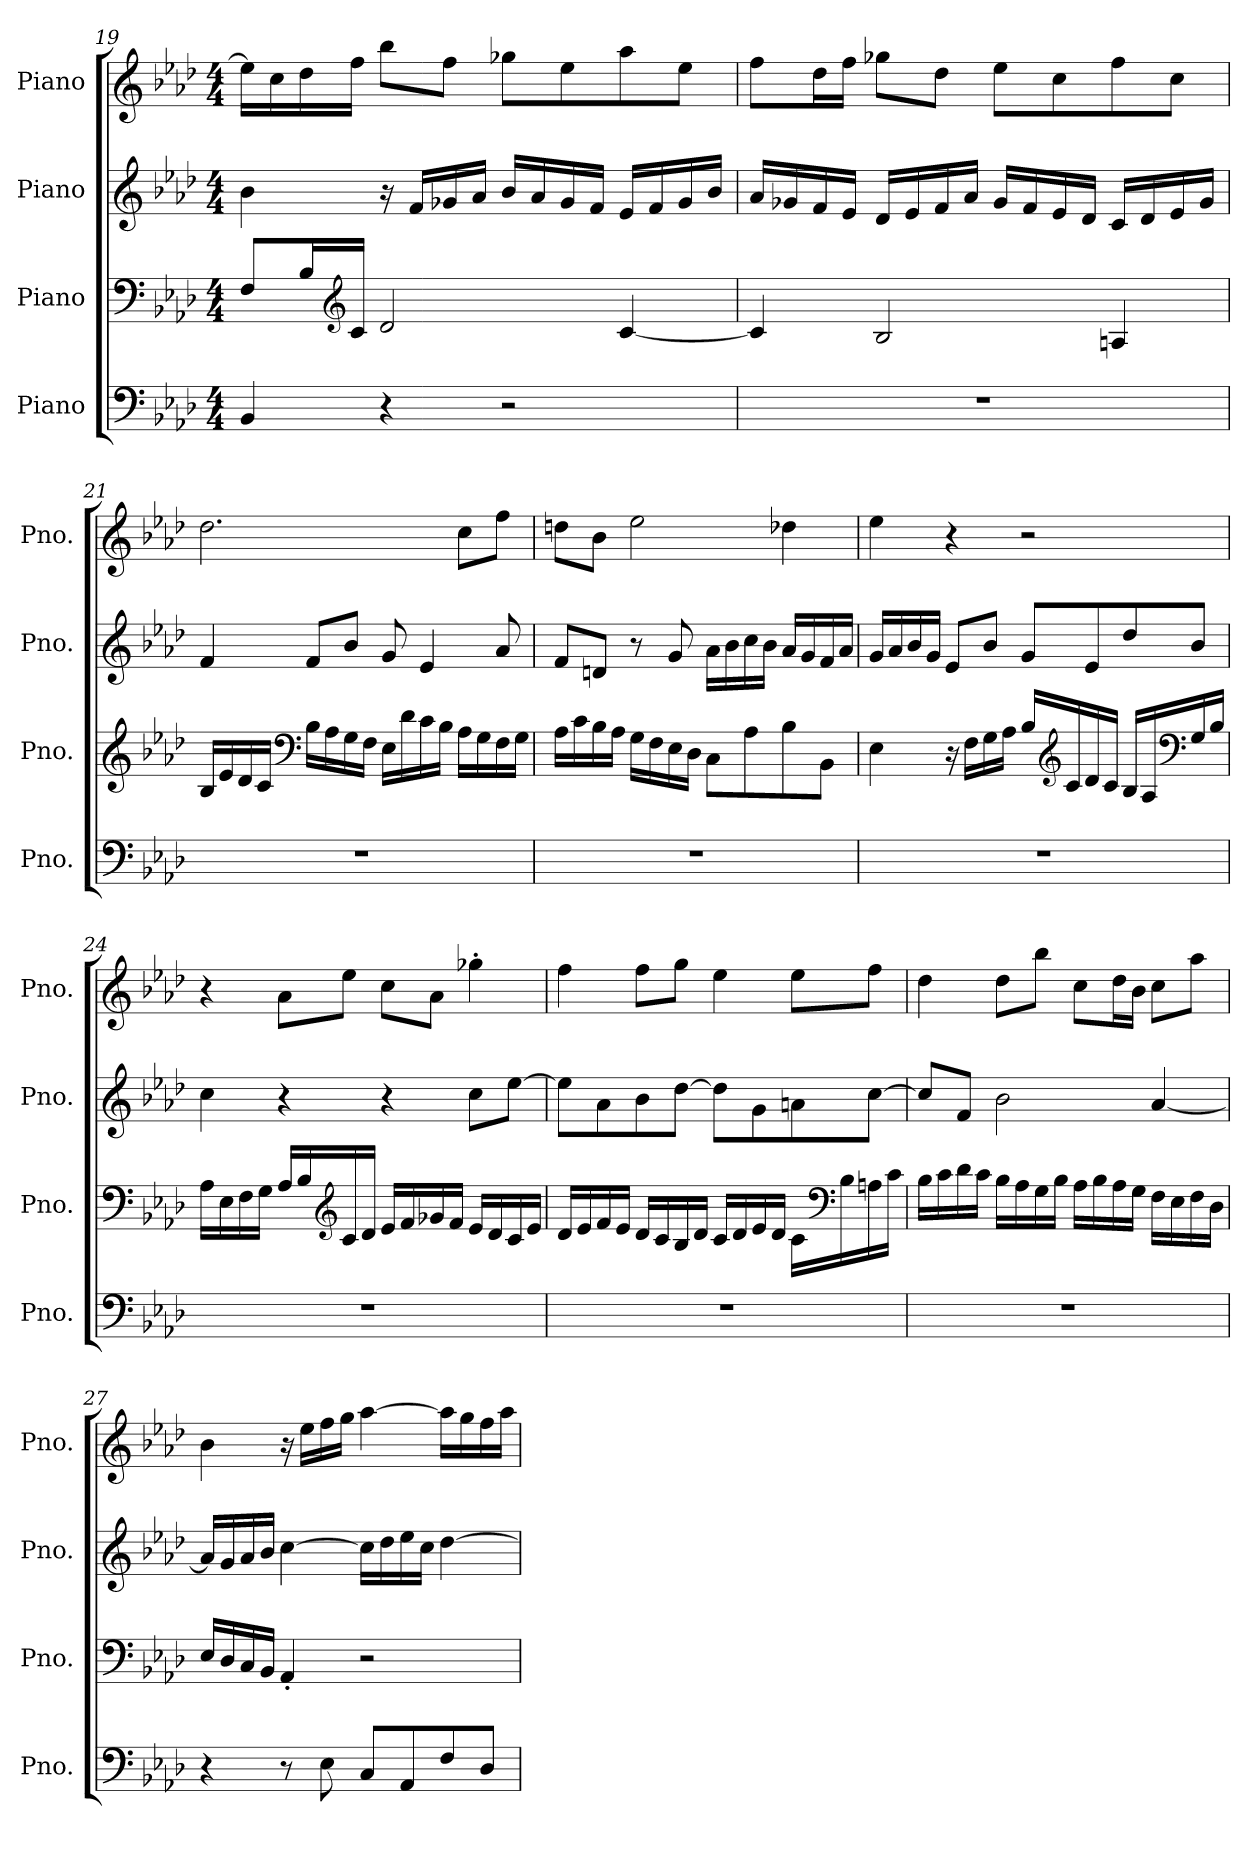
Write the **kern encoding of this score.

**kern	**kern	**kern	**kern
*part4	*part3	*part2	*part1
*staff4	*staff3	*staff2	*staff1
*I"Piano	*I"Piano	*I"Piano	*I"Piano
*I'Pno.	*I'Pno.	*I'Pno.	*I'Pno.
*clefF4	*clefF4	*clefG2	*clefG2
*k[b-e-a-d-]	*k[b-e-a-d-]	*k[b-e-a-d-]	*k[b-e-a-d-]
*M4/4	*M4/4	*M4/4	*M4/4
=19	=19	=19	=19
4BB-/	8F/L	4b-\	16ee-\LL]
.	.	.	16cc\
.	16B-/L	.	16dd-\
*	*clefG2	*	*
.	16c/JJ	.	16ff\JJ
4r	2d-/	16r	8bb-\L
.	.	16f/LL	.
.	.	16g-X/	8ff\J
.	.	16a-/JJ	.
2r	.	16b-/LL	8gg-X\L
.	.	16a-/	.
.	.	16g-/	8ee-\
.	.	16f/JJ	.
.	[4c/	16e-/LL	8aa-\
.	.	16f/	.
.	.	16g-/	8ee-\J
.	.	16b-/JJ	.
!!LO:PB:g=z
=20	=20	=20	=20
1r	4c/]	16a-/LL	8ff\L
.	.	16g-X/	.
.	.	16f/	16dd-\L
.	.	16e-/JJ	16ff\JJ
.	2B-/	16d-/LL	8gg-X\L
.	.	16e-/	.
.	.	16f/	8dd-\J
.	.	16a-/JJ	.
.	.	16g-/LL	8ee-\L
.	.	16f/	.
.	.	16e-/	8cc\
.	.	16d-/JJ	.
.	4An/	16c/LL	8ff\
.	.	16d-/	.
.	.	16e-/	8cc\J
.	.	16g-/JJ	.
=21	=21	=21	=21
1r	16B-/LL	4f/	2.dd-\
.	16e-/	.	.
.	16d-/	.	.
.	16c/JJ	.	.
*	*clefF4	*	*
.	16B-\LL	8f/L	.
.	16A-\	.	.
.	16G\	8b-/J	.
.	16F\JJ	.	.
.	16E-\LL	8g/	.
.	16d-\	.	.
.	16c\	4e-/	.
.	16B-\JJ	.	.
.	16A-\LL	.	8cc\L
.	16G\	.	.
.	16F\	8a-/	8ff\J
.	16G\JJ	.	.
!!LO:LB:g=z
=22	=22	=22	=22
1r	16A-\LL	8f/L	8ddn\L
.	16c\	.	.
.	16B-\	8dn/J	8b-\J
.	16A-\JJ	.	.
.	16G\LL	8r	2ee-\
.	16F\	.	.
.	16E-\	8g/	.
.	16D-\JJ	.	.
.	8C\L	16a-\LL	.
.	.	16b-\	.
.	8A-\	16cc\	.
.	.	16b-\JJ	.
.	8B-\	16a-/LL	4dd-X\
.	.	16g/	.
.	8BB-\J	16f/	.
.	.	16a-/JJ	.
=23	=23	=23	=23
1r	4E-\	16g/LL	4ee-\
.	.	16a-/	.
.	.	16b-/	.
.	.	16g/JJ	.
.	16r	8e-/L	4r
.	16F\LL	.	.
.	16G\	8b-/J	.
.	16A-\JJ	.	.
.	16B-/LL	8g/L	2r
*	*clefG2	*	*
.	16c/	.	.
.	16d-/	8e-/	.
.	16c/JJ	.	.
.	16B-/LL	8dd-/	.
.	16A-/	.	.
*	*clefF4	*	*
.	16G/	8b-/J	.
.	16B-/JJ	.	.
!!LO:LB:g=z
=24	=24	=24	=24
1r	16A-\LL	4cc\	4r
.	16E-\	.	.
.	16F\	.	.
.	16G\JJ	.	.
.	16A-/LL	4r	8a-\L
.	16B-/	.	.
*	*clefG2	*	*
.	16c/	.	8ee-\J
.	16d-/JJ	.	.
.	16e-/LL	4r	8cc\L
.	16f/	.	.
.	16g-X/	.	8a-\J
.	16f/JJ	.	.
.	16e-/LL	8cc\L	4gg-X'\
.	16d-/	.	.
.	16c/	[8ee-\J	.
.	16e-/JJ	.	.
=25	=25	=25	=25
1r	16d-/LL	8ee-\L]	4ff\
.	16e-/	.	.
.	16f/	8a-\	.
.	16e-/JJ	.	.
.	16d-/LL	8b-\	8ff\L
.	16c/	.	.
.	16B-/	[8dd-\J	8gg\J
.	16d-/JJ	.	.
.	16c/LL	8dd-\L]	4ee-\
.	16d-/	.	.
.	16e-/	8g\	.
.	16d-/JJ	.	.
.	16c\LL	8an\	8ee-\L
*	*clefF4	*	*
.	16B-\	.	.
.	16An\	[8cc\J	8ff\J
.	16c\JJ	.	.
!!LO:PB:g=z
=26	=26	=26	=26
1r	16B-\LL	8cc/L]	4dd-\
.	16c\	.	.
.	16d-\	8f/J	.
.	16c\JJ	.	.
.	16B-\LL	2b-\	8dd-\L
.	16A-\	.	.
.	16G\	.	8bb-\J
.	16B-\JJ	.	.
.	16A-\LL	.	8cc\L
.	16B-\	.	.
.	16A-\	.	16dd-\L
.	16G\JJ	.	16b-\JJ
.	16F\LL	[4a-/	8cc\L
.	16E-\	.	.
.	16F\	.	8aa-\J
.	16D-\JJ	.	.
=27	=27	=27	=27
4r	16E-/LL	16a-/LL]	4b-\
.	16D-/	16g/	.
.	16C/	16a-/	.
.	16BB-/JJ	16b-/JJ	.
8r	4AA-'/	[4cc\	16r
.	.	.	16ee-\LL
8E-\	.	.	16ff\
.	.	.	16gg\JJ
8C/L	2r	16cc\LL]	[4aa-\
.	.	16dd-\	.
8AA-/	.	16ee-\	.
.	.	16cc\JJ	.
8F/	.	[4dd-\	16aa-\LL]
.	.	.	16gg\
8D-/J	.	.	16ff\
.	.	.	16aa-\JJ
=	=	=	=
*-	*-	*-	*-
